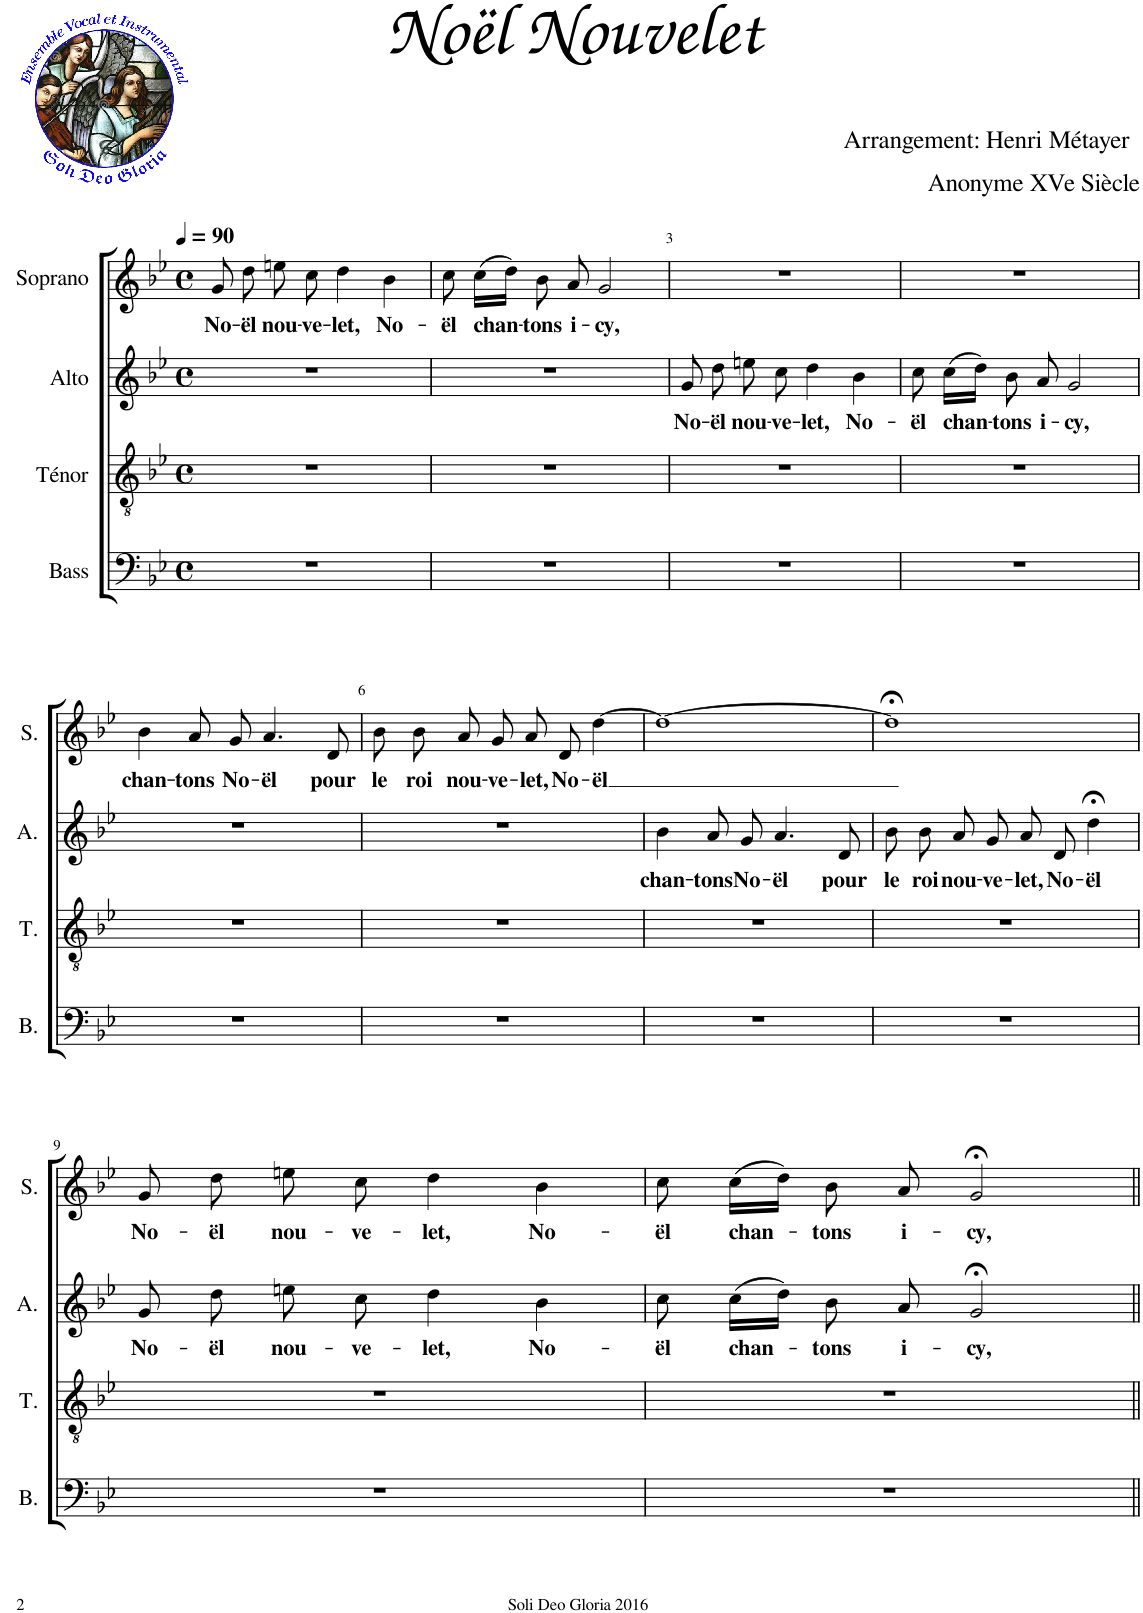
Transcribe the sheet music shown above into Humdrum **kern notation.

**kern	**kern	**kern	**text	**kern	**text
*part4	*part3	*part2	*part2	*part1	*part1
*staff4	*staff3	*staff2	*staff2	*staff1	*staff1
*I"Bass	*I"Ténor	*I"Alto	*	*I"Soprano	*
*I'B.	*I'T.	*I'A.	*	*I'S.	*
*clefF4	*clefGv2	*clefG2	*	*clefG2	*
*k[b-e-]	*k[b-e-]	*k[b-e-]	*	*k[b-e-]	*
*M4/4	*M4/4	*M4/4	*	*M4/4	*
*met(c)	*met(c)	*met(c)	*	*met(c)	*
*MM90	*MM90	*MM90	*	*MM90	*
=1	=1	=1	=1	=1	=1
!	!	!	!	!	!LO:LY:b
1r	1r	1r	.	8g/	No-
!	!	!	!	!	!LO:LY:b
.	.	.	.	8dd\	-ël
!	!	!	!	!	!LO:LY:b
.	.	.	.	8een\	nou-
!	!	!	!	!	!LO:LY:b
.	.	.	.	8cc\	-ve-
!	!	!	!	!	!LO:LY:b
.	.	.	.	4dd\	-let,
!	!	!	!	!	!LO:LY:b
.	.	.	.	4b-\	No-
=2	=2	=2	=2	=2	=2
!	!	!	!	!	!LO:LY:b
1r	1r	1r	.	8cc\	-ël
!	!	!	!	!	!LO:LY:b
.	.	.	.	(16cc\LL	chan-
.	.	.	.	16dd\JJ)	.
!	!	!	!	!	!LO:LY:b
.	.	.	.	8b-\	-tons
!	!	!	!	!	!LO:LY:b
.	.	.	.	8a/	i-
!	!	!	!	!	!LO:LY:b
.	.	.	.	2g/	-cy,
=3	=3	=3	=3	=3	=3
!	!	!	!LO:LY:b	!	!
1r	1r	8g/	No-	1r	.
!	!	!	!LO:LY:b	!	!
.	.	8dd\	-ël	.	.
!	!	!	!LO:LY:b	!	!
.	.	8een\	nou-	.	.
!	!	!	!LO:LY:b	!	!
.	.	8cc\	-ve-	.	.
!	!	!	!LO:LY:b	!	!
.	.	4dd\	-let,	.	.
!	!	!	!LO:LY:b	!	!
.	.	4b-\	No-	.	.
=4	=4	=4	=4	=4	=4
!	!	!	!LO:LY:b	!	!
1r	1r	8cc\	-ël	1r	.
!	!	!	!LO:LY:b	!	!
.	.	(16cc\LL	chan-	.	.
.	.	16dd\JJ)	.	.	.
!	!	!	!LO:LY:b	!	!
.	.	8b-\	-tons	.	.
!	!	!	!LO:LY:b	!	!
.	.	8a/	i-	.	.
!	!	!	!LO:LY:b	!	!
.	.	2g/	-cy,	.	.
!!LO:LB:g=z
=5	=5	=5	=5	=5	=5
!	!	!	!	!	!LO:LY:b
1r	1r	1r	.	4b-\	chan-
!	!	!	!	!	!LO:LY:b
.	.	.	.	8a/	-tons
!	!	!	!	!	!LO:LY:b
.	.	.	.	8g/	No-
!	!	!	!	!	!LO:LY:b
.	.	.	.	4.a/	-ël
!	!	!	!	!	!LO:LY:b
.	.	.	.	8d/	pour
=6	=6	=6	=6	=6	=6
!	!	!	!	!	!LO:LY:b
1r	1r	1r	.	8b-\	le
!	!	!	!	!	!LO:LY:b
.	.	.	.	8b-\	roi
!	!	!	!	!	!LO:LY:b
.	.	.	.	8a/	nou-
!	!	!	!	!	!LO:LY:b
.	.	.	.	8g/	-ve-
!	!	!	!	!	!LO:LY:b
.	.	.	.	8a/	-let,
!	!	!	!	!	!LO:LY:b
.	.	.	.	8d/	No-
!	!	!	!	!	!LO:LY:b
.	.	.	.	[4dd\	-ël
=7	=7	=7	=7	=7	=7
!	!	!	!LO:LY:b	!	!
1r	1r	4b-\	chan-	1dd_	.
!	!	!	!LO:LY:b	!	!
.	.	8a/	-tons	.	.
!	!	!	!LO:LY:b	!	!
.	.	8g/	No-	.	.
!	!	!	!LO:LY:b	!	!
.	.	4.a/	-ël	.	.
!	!	!	!LO:LY:b	!	!
.	.	8d/	pour	.	.
=8	=8	=8	=8	=8	=8
!	!	!	!LO:LY:b	!	!
1r	1r	8b-\	le	1dd;<]	.
!	!	!	!LO:LY:b	!	!
.	.	8b-\	roi	.	.
!	!	!	!LO:LY:b	!	!
.	.	8a/	nou-	.	.
!	!	!	!LO:LY:b	!	!
.	.	8g/	-ve-	.	.
!	!	!	!LO:LY:b	!	!
.	.	8a/	-let,	.	.
!	!	!	!LO:LY:b	!	!
.	.	8d/	No-	.	.
!	!	!	!LO:LY:b	!	!
.	.	4dd;<\	-ël	.	.
!!LO:LB:g=z
=9	=9	=9	=9	=9	=9
!	!	!	!LO:LY:b	!	!LO:LY:b
1r	1r	8g/	No-	8g/	No-
!	!	!	!LO:LY:b	!	!LO:LY:b
.	.	8dd\	-ël	8dd\	-ël
!	!	!	!LO:LY:b	!	!LO:LY:b
.	.	8een\	nou-	8een\	nou-
!	!	!	!LO:LY:b	!	!LO:LY:b
.	.	8cc\	-ve-	8cc\	-ve-
!	!	!	!LO:LY:b	!	!LO:LY:b
.	.	4dd\	-let,	4dd\	-let,
!	!	!	!LO:LY:b	!	!LO:LY:b
.	.	4b-\	No-	4b-\	No-
=10	=10	=10	=10	=10	=10
!	!	!	!LO:LY:b	!	!LO:LY:b
1r	1r	8cc\	-ël	8cc\	-ël
!	!	!	!LO:LY:b	!	!LO:LY:b
.	.	(16cc\LL	chan-	(16cc\LL	chan-
.	.	16dd\JJ)	.	16dd\JJ)	.
!	!	!	!LO:LY:b	!	!LO:LY:b
.	.	8b-\	-tons	8b-\	-tons
!	!	!	!LO:LY:b	!	!LO:LY:b
.	.	8a/	i-	8a/	i-
!	!	!	!LO:LY:b	!	!LO:LY:b
.	.	2g;</	-cy,	2g;</	-cy,
=||	=||	=||	=||	=||	=||
*-	*-	*-	*-	*-	*-
